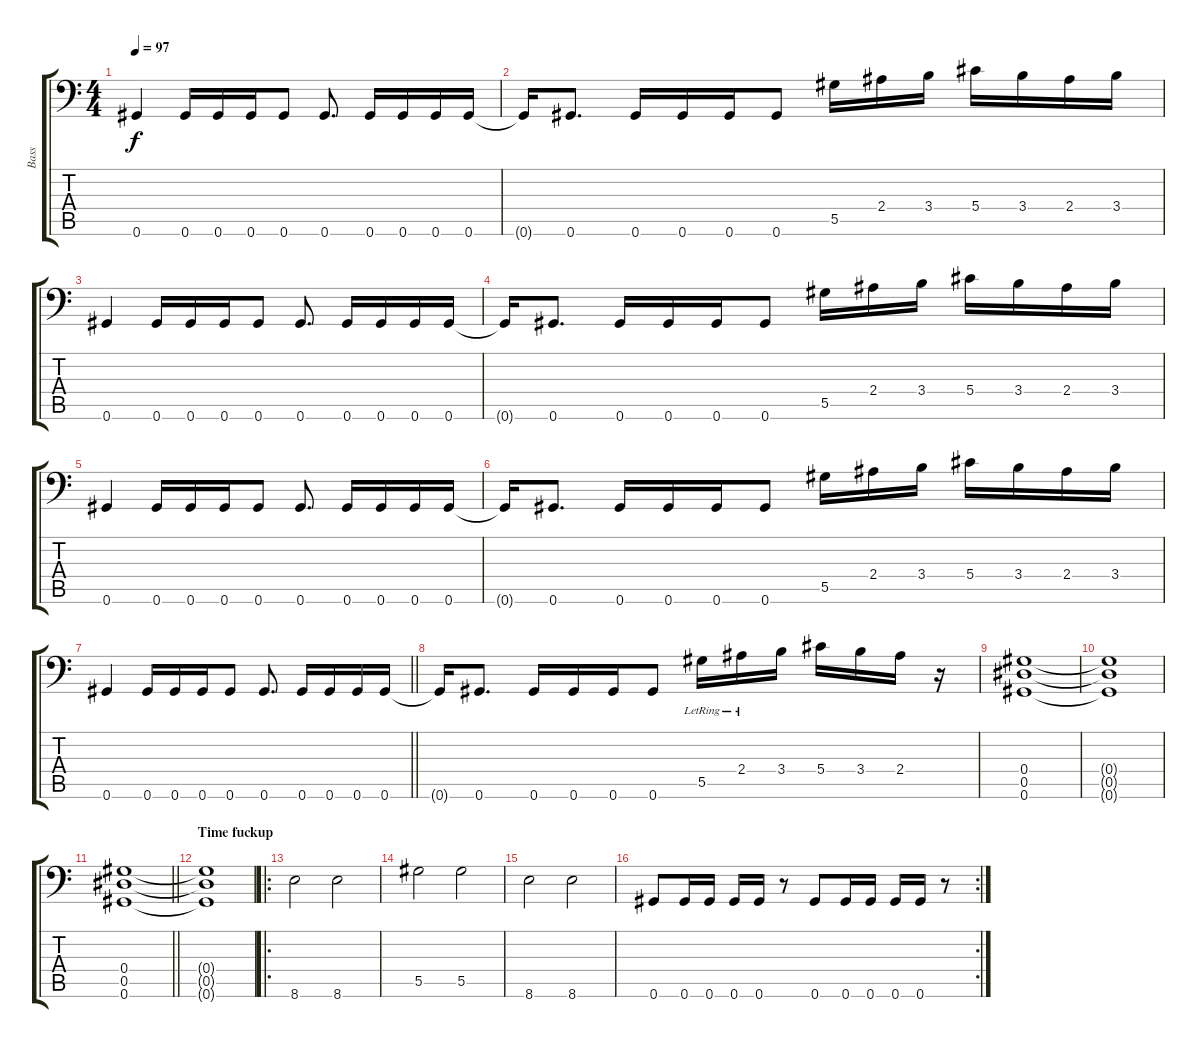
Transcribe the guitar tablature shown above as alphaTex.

\track ("Bass" "Bass") {instrument electricbasspick}
\staff {score tabs}
\tuning (Bb3 F3 Db3 Ab2 Eb2 Ab1) {hide}
\ts (4 4)
\tempo 97
\clef f4
\ks c
0.6.4{dy f} 0.6.16 0.6.16 0.6.16 0.6.8 0.6.8{d} 0.6.16 0.6.16 0.6.16 0.6.16 |
0.6{t}.16 0.6.8{d} 0.6.16 0.6.16 0.6.16 0.6.8 5.5.16 2.4.16 3.4.16 5.4.16 3.4.16 2.4.16 3.4.16 |
0.6.4 0.6.16 0.6.16 0.6.16 0.6.8 0.6.8{d} 0.6.16 0.6.16 0.6.16 0.6.16 |
0.6{t}.16 0.6.8{d} 0.6.16 0.6.16 0.6.16 0.6.8 5.5.16 2.4.16 3.4.16 5.4.16 3.4.16 2.4.16 3.4.16 |
0.6.4 0.6.16 0.6.16 0.6.16 0.6.8 0.6.8{d} 0.6.16 0.6.16 0.6.16 0.6.16 |
0.6{t}.16 0.6.8{d} 0.6.16 0.6.16 0.6.16 0.6.8 5.5.16 2.4.16 3.4.16 5.4.16 3.4.16 2.4.16 3.4.16 |
\barLineRight lightlight
0.6.4 0.6.16 0.6.16 0.6.16 0.6.8 0.6.8{d} 0.6.16 0.6.16 0.6.16 0.6.16 |
0.6{t}.16 0.6.8{d} 0.6.16 0.6.16 0.6.16 0.6.8 5.5{lr}.16 2.4{lr}.16 3.4.16 5.4.16 3.4.16 2.4.16 r.16 |
(0.4 0.5 0.6).1 |
(0.4{t} 0.5{t} 0.6{t}).1 |
\barLineRight lightlight
(0.4 0.5 0.6).1 |
\section ("" "Time fuckup")
(0.4{t} 0.5{t} 0.6{t}).1 |
\ro
8.6.2 8.6.2 |
5.5.2 5.5.2 |
8.6.2 8.6.2 |
\rc 2
0.6.8 0.6.16 0.6.16 0.6.16 0.6.16 r.8 0.6.8 0.6.16 0.6.16 0.6.16 0.6.16 r.8
